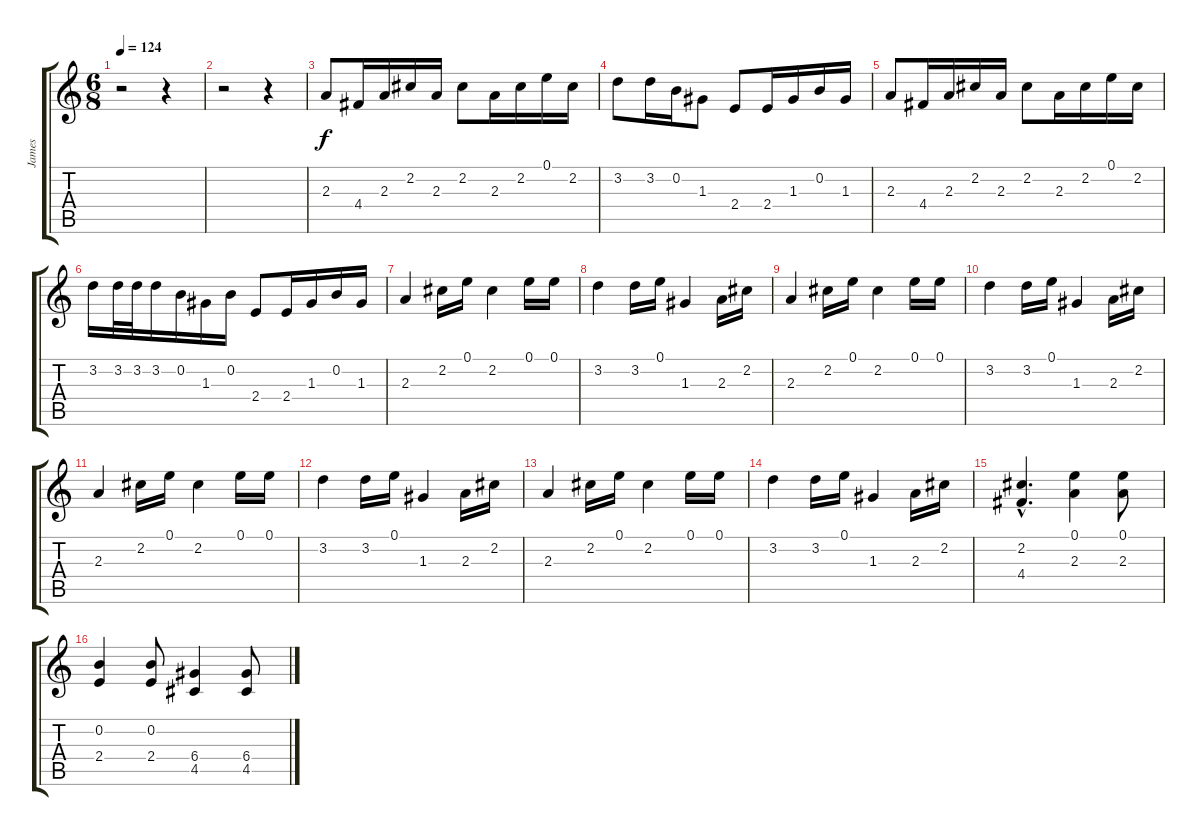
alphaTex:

\track ("James" "James") {instrument electricguitarclean}
\staff {score tabs}
\tuning (E4 B3 G3 D3 A2 E2) {hide}
\ts (6 8)
\tempo 124
\clef g2
\ks c
r.2{dy f} r.4 |
r.2 r.4 |
2.3.8 4.4.16 2.3.16 2.2.16 2.3.16 2.2.8 2.3.16 2.2.16 0.1.16 2.2.16 |
3.2.8 3.2.16 0.2.16 1.3.8 2.4.8 2.4.16 1.3.16 0.2.16 1.3.16 |
2.3.8 4.4.16 2.3.16 2.2.16 2.3.16 2.2.8 2.3.16 2.2.16 0.1.16 2.2.16 |
3.2.16 3.2.32 3.2.32 3.2.16 0.2.16 1.3.16 0.2.16 2.4.8 2.4.16 1.3.16 0.2.16 1.3.16 |
2.3.4 2.2.16 0.1.16 2.2.4 0.1.16 0.1.16 |
3.2.4 3.2.16 0.1.16 1.3.4 2.3.16 2.2.16 |
2.3.4 2.2.16 0.1.16 2.2.4 0.1.16 0.1.16 |
3.2.4 3.2.16 0.1.16 1.3.4 2.3.16 2.2.16 |
2.3.4 2.2.16 0.1.16 2.2.4 0.1.16 0.1.16 |
3.2.4 3.2.16 0.1.16 1.3.4 2.3.16 2.2.16 |
2.3.4 2.2.16 0.1.16 2.2.4 0.1.16 0.1.16 |
3.2.4 3.2.16 0.1.16 1.3.4 2.3.16 2.2.16 |
(2.2{hac} 4.4{hac}).4{d} (0.1 2.3).4 (0.1 2.3).8 |
(0.2 2.4).4 (0.2 2.4).8 (6.4 4.5).4 (6.4 4.5).8
